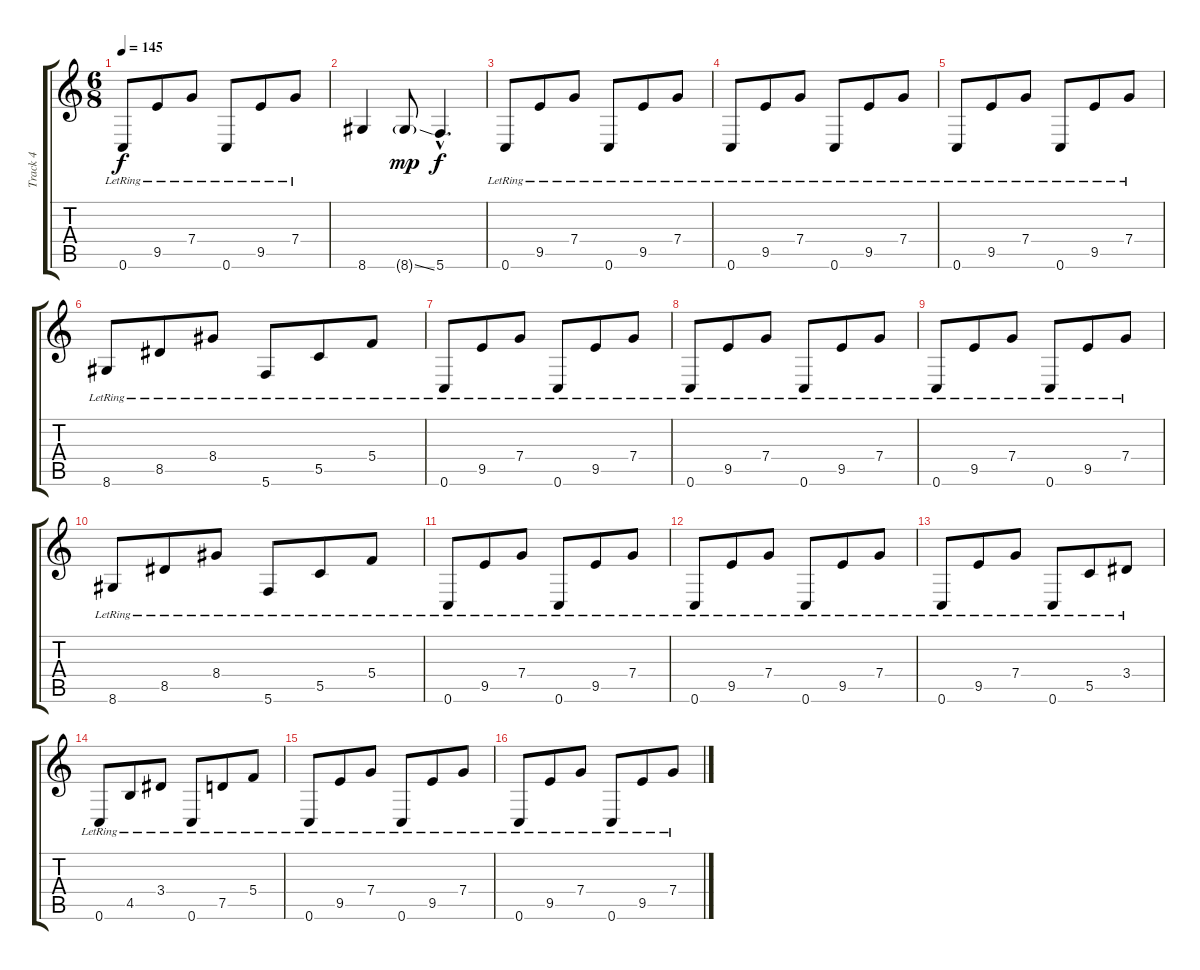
\track ("Track 4" "Track 4") {instrument acousticguitarsteel}
\staff {score tabs}
\tuning (D4 A3 F3 C3 G2 C2) {hide}
\ts (6 8)
\tempo 145
\clef g2
\ks c
0.6{lr}.8{dy f} 9.5{lr}.8 7.4{lr}.8 0.6{lr}.8 9.5{lr}.8 7.4{lr}.8 |
8.6.4 8.6{ss g}.8{dy mp} 5.6{hac}.4{d dy f} |
0.6{lr}.8 9.5{lr}.8 7.4{lr}.8 0.6{lr}.8 9.5{lr}.8 7.4{lr}.8 |
0.6{lr}.8 9.5{lr}.8 7.4{lr}.8 0.6{lr}.8 9.5{lr}.8 7.4{lr}.8 |
0.6{lr}.8 9.5{lr}.8 7.4{lr}.8 0.6{lr}.8 9.5{lr}.8 7.4{lr}.8 |
8.6{lr}.8 8.5{lr}.8 8.4{lr}.8 5.6{lr}.8 5.5{lr}.8 5.4{lr}.8 |
0.6{lr}.8 9.5{lr}.8 7.4{lr}.8 0.6{lr}.8 9.5{lr}.8 7.4{lr}.8 |
0.6{lr}.8 9.5{lr}.8 7.4{lr}.8 0.6{lr}.8 9.5{lr}.8 7.4{lr}.8 |
0.6{lr}.8 9.5{lr}.8 7.4{lr}.8 0.6{lr}.8 9.5{lr}.8 7.4{lr}.8 |
8.6{lr}.8 8.5{lr}.8 8.4{lr}.8 5.6{lr}.8 5.5{lr}.8 5.4{lr}.8 |
0.6{lr}.8 9.5{lr}.8 7.4{lr}.8 0.6{lr}.8 9.5{lr}.8 7.4{lr}.8 |
0.6{lr}.8 9.5{lr}.8 7.4{lr}.8 0.6{lr}.8 9.5{lr}.8 7.4{lr}.8 |
0.6{lr}.8 9.5{lr}.8 7.4{lr}.8 0.6{lr}.8 5.5{lr}.8 3.4{lr}.8 |
0.6{lr}.8 4.5{lr}.8 3.4{lr}.8 0.6{lr}.8 7.5{lr}.8 5.4{lr}.8 |
0.6{lr}.8 9.5{lr}.8 7.4{lr}.8 0.6{lr}.8 9.5{lr}.8 7.4{lr}.8 |
0.6{lr}.8 9.5{lr}.8 7.4{lr}.8 0.6{lr}.8 9.5{lr}.8 7.4{lr}.8
